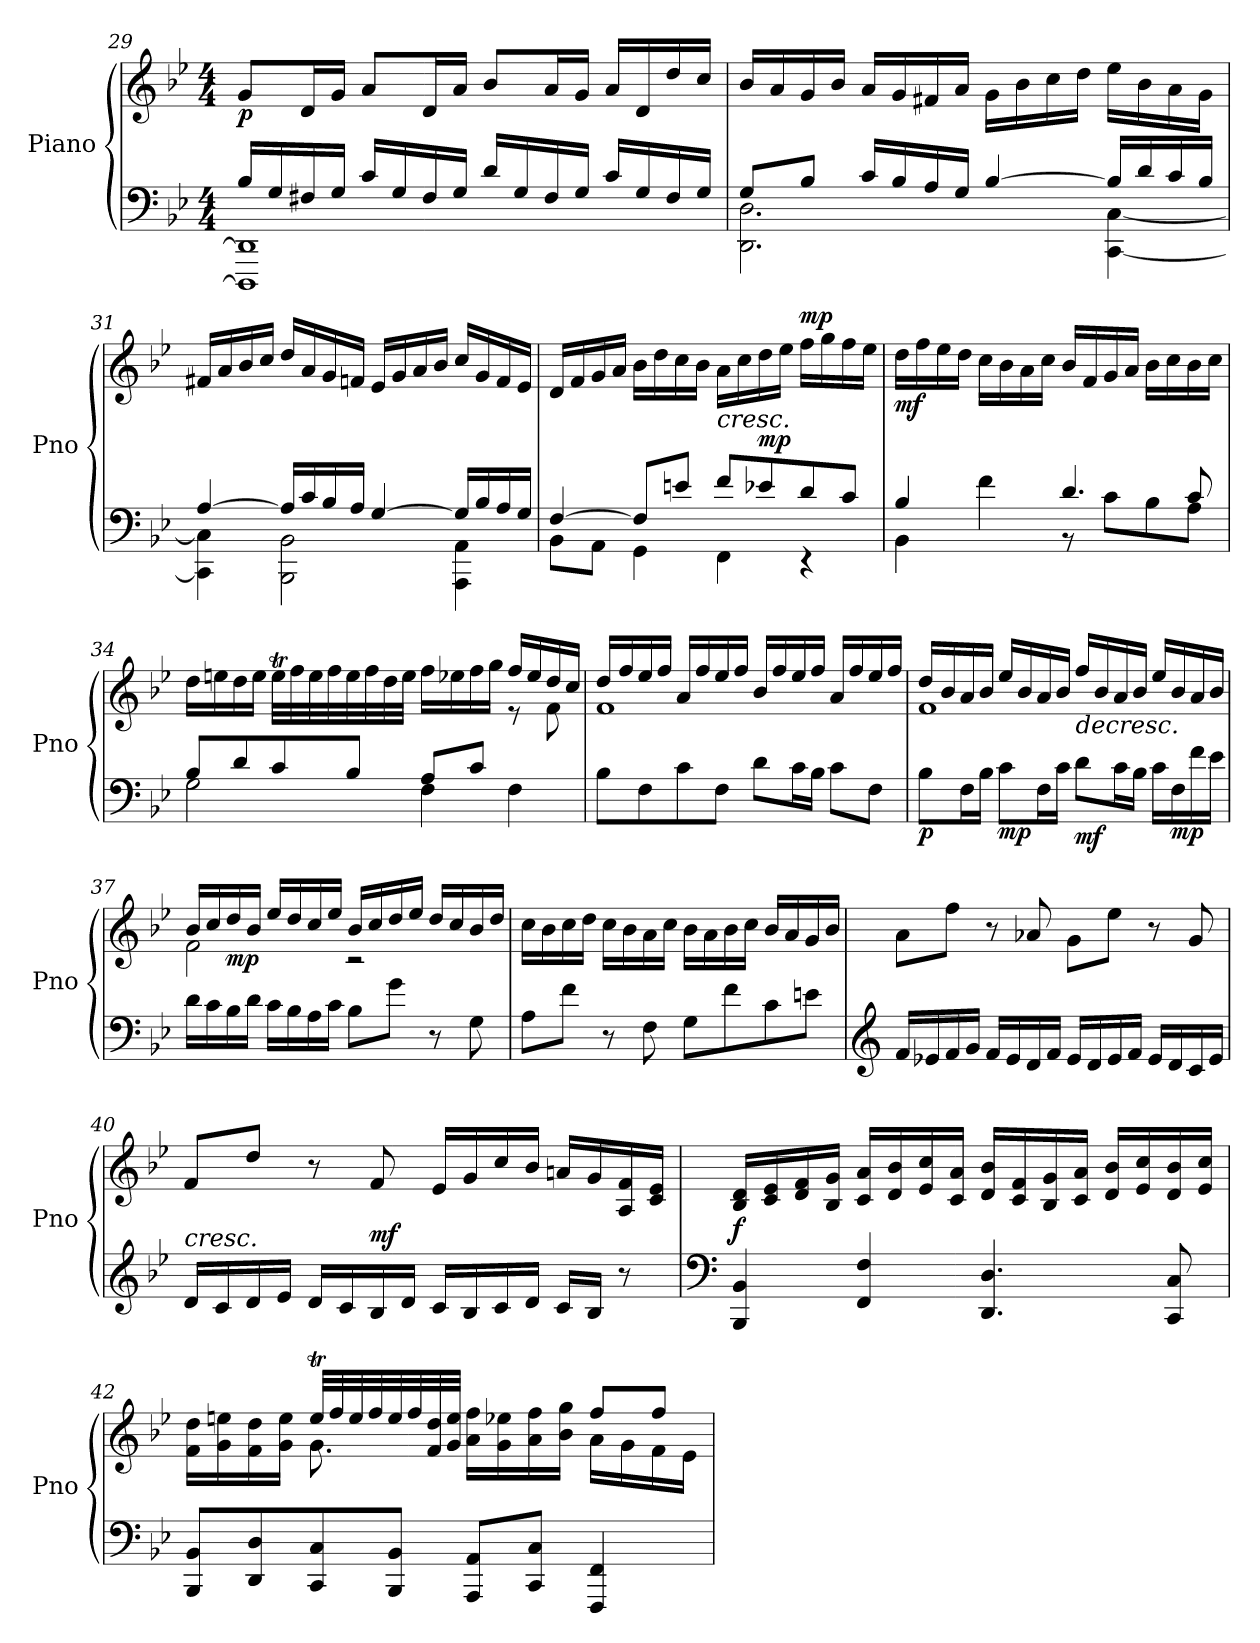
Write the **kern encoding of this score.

**kern	**kern	**dynam
*part1	*part1	*part1
*staff2	*staff1	*staff1/2
*I"Piano	*	*
*I'Pno	*	*
!!LO:LB:g=z
*clefF4	*clefG2	*
*k[b-e-]	*k[b-e-]	*
*M4/4	*M4/4	*
=29	=29	=29
*^	*	*
!	!	!	!LO:DY:b
16B-/LL	1DDD] 1DD]	8g/L	p
16G/	.	.	.
16F#X/	.	16d/L	.
16G/JJ	.	16g/JJ	.
16c/LL	.	8a/L	.
16G/	.	.	.
16F#/	.	16d/L	.
16G/JJ	.	16a/JJ	.
16d/LL	.	8b-/L	.
16G/	.	.	.
16F#/	.	16a/L	.
16G/JJ	.	16g/JJ	.
16c/LL	.	16a/LL	.
16G/	.	16d/	.
16F#/	.	16dd/	.
16G/JJ	.	16cc/JJ	.
=30	=30	=30	=30
8G/L	2.DD\ 2.D\	16b-/LL	.
.	.	16a/	.
8B-/J	.	16g/	.
.	.	16b-/JJ	.
16c/LL	.	16a/LL	.
16B-/	.	16g/	.
16A/	.	16f#X/	.
16G/JJ	.	16a/JJ	.
[4B-/	.	16g\LL	.
.	.	16b-\	.
.	.	16cc\	.
.	.	16dd\JJ	.
16B-/LL]	[4CC\ [4C\	16ee-\LL	.
16d/	.	16b-\	.
16c/	.	16a\	.
16B-/JJ	.	16g\JJ	.
=31	=31	=31	=31
[4A/	4CC\] 4C\]	16f#X/LL	.
.	.	16a/	.
.	.	16b-/	.
.	.	16cc/JJ	.
16A/LL]	2BBB-\ 2BB-\	16dd/LL	.
16c/	.	16a/	.
16B-/	.	16g/	.
16A/JJ	.	16fn/JJ	.
[4G/	.	16e-/LL	.
.	.	16g/	.
.	.	16a/	.
.	.	16b-/JJ	.
16G/LL]	4AAA\ 4AA\	16cc/LL	.
16B-/	.	16g/	.
16A/	.	16f/	.
16G/JJ	.	16e-/JJ	.
!!LO:LB:g=z
=32	=32	=32	=32
[4F/	8BB-\L	16d/LL	.
.	.	16f/	.
.	8AA\J	16g/	.
.	.	16a/JJ	.
8F/L]	4GG\	16b-\LL	.
.	.	16dd\	.
8en/J	.	16cc\	.
.	.	16b-\JJ	.
!	!	!	!LO:HP:b
8f/L	4FF:\	16a\LL	<
.	.	16cc\	.
!	!	!	!LO:DY:a=2
8e-X/	.	16dd\	mp
.	.	16ee-\JJ	.
!	!	!	!LO:DY:a
8d/	4r	16ff\LL	mp
.	.	16gg\	.
8c/J	.	16ff\	.
.	.	16ee-\JJ	[
=33	=33	=33	=33
!	!	!	!LO:DY:b
4B-/	4BB-\	16dd\LL	mf
.	.	16ff\	.
.	.	16ee-\	.
.	.	16dd\JJ	.
4f\	4ryy	16cc\LL	.
.	.	16b-\	.
.	.	16a\	.
.	.	16cc\JJ	.
4.d/	8r	16b-/LL	.
.	.	16f/	.
.	8c\L	16g/	.
.	.	16a/JJ	.
.	8B-\	16b-\LL	.
.	.	16cc\	.
8c/	8A\J	16b-\	.
.	.	16cc\JJ	.
=34	=34	=34	=34
*	*	*^	*
8B-/L	2G\	16dd\LL	2.ryy	.
.	.	16een\	.	.
8d/	.	16dd\	.	.
.	.	16ee\JJ	.	.
8c/	.	32eet!\LLL	.	.
.	.	32ff!\	.	.
.	.	32ee!\	.	.
.	.	32ff!\	.	.
8B-/J	.	32ee!\	.	.
.	.	32ff!\	.	.
.	.	32dd\	.	.
.	.	32ee\JJJ	.	.
8A/L	4F\	16ff\LL	.	.
.	.	16ee-X\	.	.
8c/J	.	16ff\	.	.
.	.	16gg\JJ	.	.
4ryy	4F\	16ff/LL	8r	.
.	.	16ee-/	.	.
.	.	16dd/	8f\	.
.	.	16cc/JJ	.	.
*v	*v	*	*	*
!!LO:PB:g=z	!!
=35	=35	=35	=35
8B-\L	16dd/LL	1f	.
.	16ff/	.	.
8F\	16ee-/	.	.
.	16ff/JJ	.	.
8c\	16a/LL	.	.
.	16ff/	.	.
8F\J	16ee-/	.	.
.	16ff/JJ	.	.
8d\L	16b-/LL	.	.
.	16ff/	.	.
16c\L	16ee-/	.	.
16B-\JJ	16ff/JJ	.	.
8c\L	16a/LL	.	.
.	16ff/	.	.
8F\J	16ee-/	.	.
.	16ff/JJ	.	.
=36	=36	=36	=36
!	!	!	!LO:DY:b=2
8B-\L	16dd/LL	1f	p
.	16b-/	.	.
16F\L	16a/	.	.
16B-\JJ	16b-/JJ	.	.
!	!	!	!LO:DY:b=2
8c\L	16ee-/LL	.	mp
.	16b-/	.	.
16F\L	16a/	.	.
16c\JJ	16b-/JJ	.	.
!	!	!	!LO:HP:b
!	!	!	!LO:DY:n=1:b=2
8d\L	16ff/LL	.	> mf
.	16b-/	.	.
16c\L	16a/	.	.
16B-\JJ	16b-/JJ	.	.
16c\LL	16ee-/LL	.	.
!	!	!	!LO:DY:n=2:b=2
16F\	16b-/	.	mp
16f\	16a/	.	.
16e-\JJ	16b-/JJ	.	]
=37	=37	=37	=37
16d\LL	16b-/LL	2f\	.
16c\	16cc/	.	.
!	!	!	!LO:DY:b
16B-\	16dd/	.	mp
16d\JJ	16b-/JJ	.	.
16c\LL	16ee-/LL	.	.
16B-\	16dd/	.	.
16A\	16cc/	.	.
16c\JJ	16ee-/JJ	.	.
8B-\L	16b-/LL	2r	.
.	16cc/	.	.
8g\J	16dd/	.	.
.	16ee-/JJ	.	.
8r	16dd/LL	.	.
.	16cc/	.	.
8G\	16b-/	.	.
.	16dd/JJ	.	.
*	*v	*v	*
!!LO:LB:g=z
=38	=38	=38
8A\L	16cc\LL	.
.	16b-\	.
8f\J	16cc\	.
.	16dd\JJ	.
8r	16cc\LL	.
.	16b-\	.
8F\	16a\	.
.	16cc\JJ	.
8G\L	16b-\LL	.
.	16a\	.
8f\	16b-\	.
.	16cc\JJ	.
8c\	16b-/LL	.
.	16a/	.
8en\J	16g/	.
.	16b-/JJ	.
=39	=39	=39
*clefG2	*	*
16f/LL	8a\L	.
16e-X/	.	.
16f/	8ff\J	.
16g/JJ	.	.
16f/LL	8r	.
16e-/	.	.
16d/	8a-X/	.
16f/JJ	.	.
16e-/LL	8g\L	.
16d/	.	.
16e-/	8ee-\J	.
16f/JJ	.	.
16e-/LL	8r	.
16d/	.	.
16c/	8g/	.
16e-/JJ	.	.
!!LO:LB:g=z
=40	=40	=40
!LO:TX:a:i:t=cresc.	!	!
16d/LL	8f/L	.
16c/	.	.
16d/	8dd/J	.
16e-/JJ	.	.
16d/LL	8r	.
16c/	.	.
!	!	!LO:DY:a=2
16B-/	8f/	mf
16d/JJ	.	.
16c/LL	16e-/LL	.
16B-/	16g/	.
16c/	16cc/	.
16d/JJ	16b-/JJ	.
16c/LL	16an/LL	.
16B-/JJ	16g/	.
8r	16A/ 16f/	.
.	16c/ 16e-/JJ	.
=41	=41	=41
*clefF4	*	*
!	!	!LO:DY:a=2
4BBB-/ 4BB-/	16B-/ 16d/LL	f
.	16c/ 16e-/	.
.	16d/ 16f/	.
.	16B-/ 16g/JJ	.
4FF/ 4F/	16c/ 16a/LL	.
.	16d/ 16b-/	.
.	16e-/ 16cc/	.
.	16c/ 16a/JJ	.
4.DD/ 4.D/	16d/ 16b-/LL	.
.	16c/ 16f/	.
.	16B-/ 16g/	.
.	16c/ 16a/JJ	.
.	16d/ 16b-/LL	.
.	16e-/ 16cc/	.
8CC/ 8C/	16d/ 16b-/	.
.	16e-/ 16cc/JJ	.
=42	=42	=42
*	*^	*
8BBB-/ 8BB-/L	16f\ 16dd\LL	4ryy	.
.	16g\ 16een\	.	.
8DD/ 8D/	16f\ 16dd\	.	.
.	16g\ 16ee\JJ	.	.
8CC/ 8C/	32eet!/LLL	8.g\	.
.	32ff!/	.	.
.	32ee!/	.	.
.	32ff!/	.	.
8BBB-/ 8BB-/J	32ee!/	.	.
.	32ff!/	.	.
.	32f/ 32dd/	16ryy	.
.	32g/ 32ee/JJJ	.	.
8AAA/ 8AA/L	16a\ 16ff\LL	4ryy	.
.	16g\ 16ee-X\	.	.
8CC/ 8C/J	16a\ 16ff\	.	.
.	16b-\ 16gg\JJ	.	.
4FFF/ 4FF/	8ff/L	16a\LL	.
.	.	16g\	.
.	8ff/J	16f\	.
.	.	16e-\JJ	.
*	*v	*v	*
=	=	=
*-	*-	*-
